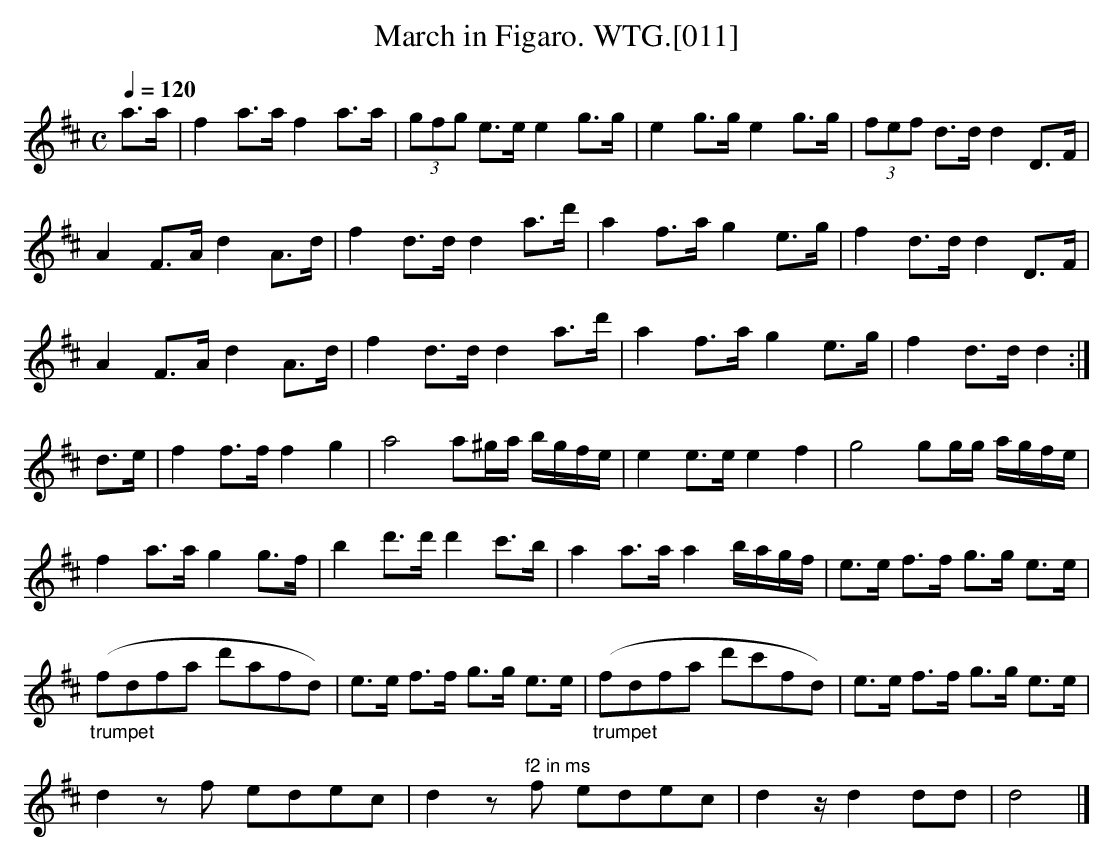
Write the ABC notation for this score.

X:1
T:March in Figaro. WTG.[011]
M:C
L:1/8
Q:1/4=120
K:D
a>a|f2a>af2a>a|(3gfg e>ee2g>g|e2g>ge2g>g|(3fef d>dd2 D>F|
A2F>A d2 A>d|f2d>dd2a>d'|a2f>ag2e>g|f2d>dd2D>F|
A2F>Ad2A>d|f2d>dd2a>d'|a2f>ag2e>g|f2d>dd2:|
d>e|f2f>ff2g2|a4a^g/a/ b/g/f/e/|e2e>ee2f2|g4gg/g/ a/g/f/e/|
f2a>a g2g>f|b2d'>d'd'2c'>b|a2a>aa2b/a/g/f/|e>e f>f g>g e>e|
"_trumpet"(fdfa d'afd)|e>e f>f g>g e>e|"_trumpet"(fdfa d'c'fd)|e>e f>f g>g e>e|
d2zf edec|d2z"^f2 in ms"f edec|d2z/d2dd|d4|]
